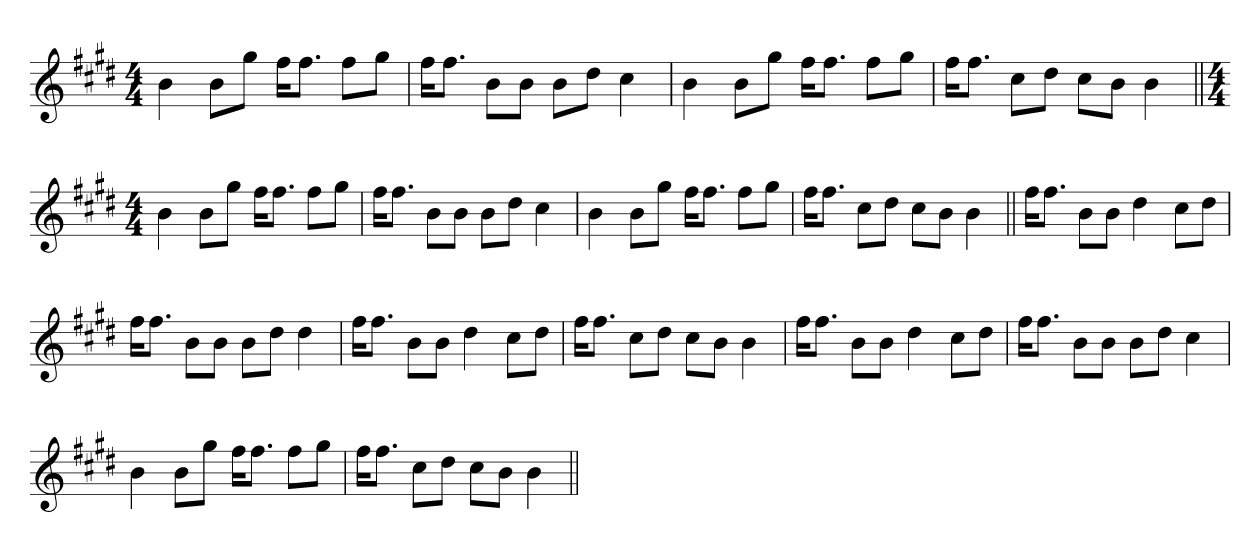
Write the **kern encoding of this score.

**kern
*part1
*staff1
*clefG2
*k[f#c#g#d#]
*M4/4
=1
4b
8bL
8gg#J
16ff#KL
8.ff#J
8ff#L
8gg#J
=
16ff#KL
8.ff#J
8bL
8bJ
8bL
8dd#J
4cc#
=
4b
8bL
8gg#J
16ff#KL
8.ff#J
8ff#L
8gg#J
=
16ff#KL
8.ff#J
8cc#L
8dd#J
8cc#L
8bJ
4b
=||
*M4/4
4b
8bL
8gg#J
16ff#KL
8.ff#J
8ff#L
8gg#J
=
16ff#KL
8.ff#J
8bL
8bJ
8bL
8dd#J
4cc#
=
4b
8bL
8gg#J
16ff#KL
8.ff#J
8ff#L
8gg#J
=
16ff#KL
8.ff#J
8cc#L
8dd#J
8cc#L
8bJ
4b
=||
16ff#KL
8.ff#J
8bL
8bJ
4dd#
8cc#L
8dd#J
=
16ff#KL
8.ff#J
8bL
8bJ
8bL
8dd#J
4dd#
=
16ff#KL
8.ff#J
8bL
8bJ
4dd#
8cc#L
8dd#J
=
16ff#KL
8.ff#J
8cc#L
8dd#J
8cc#L
8bJ
4b
=
16ff#KL
8.ff#J
8bL
8bJ
4dd#
8cc#L
8dd#J
=
16ff#KL
8.ff#J
8bL
8bJ
8bL
8dd#J
4cc#
=
4b
8bL
8gg#J
16ff#KL
8.ff#J
8ff#L
8gg#J
=
16ff#KL
8.ff#J
8cc#L
8dd#J
8cc#L
8bJ
4b
=||
*-
